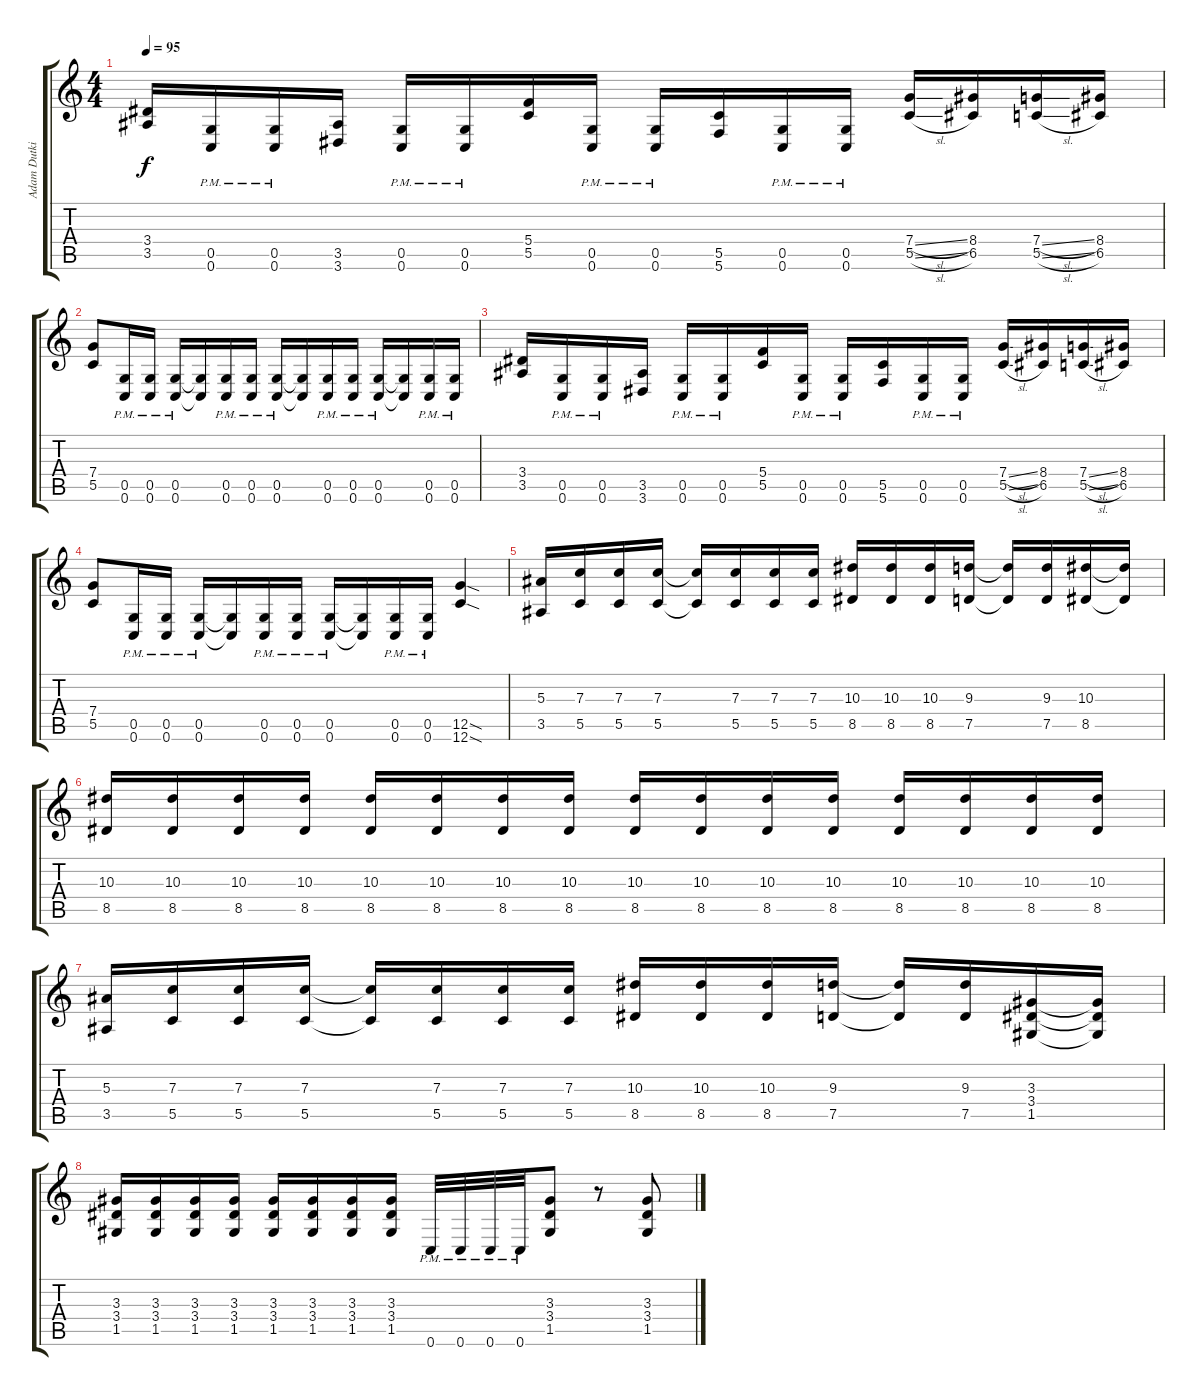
\track ("Adam Dutkiewicz" "Adam Dutki") {instrument overdrivenguitar}
\staff {score tabs}
\tuning (D4 A3 F3 C3 G2 C2) {hide}
\ts (4 4)
\tempo 95
\clef g2
\ks c
(3.4 3.5).16{dy f} (0.5{pm} 0.6{pm}).16 (0.5{pm} 0.6{pm}).16 (3.5 3.6).16 (0.5{pm} 0.6{pm}).16 (0.5{pm} 0.6{pm}).16 (5.4 5.5).16 (0.5{pm} 0.6{pm}).16 (0.5{pm} 0.6{pm}).16 (5.5 5.6).16 (0.5{pm} 0.6{pm}).16 (0.5{pm} 0.6{pm}).16 (7.4{sl} 5.5{sl}).16 (8.4 6.5).16 (7.4{sl} 5.5{sl}).16 (8.4 6.5).16 |
(7.4 5.5).8 (0.5{pm} 0.6{pm}).16 (0.5{pm} 0.6{pm}).16 (0.5{pm} 0.6{pm}).16 (0.5{t} 0.6{t}).16 (0.5{pm} 0.6{pm}).16 (0.5{pm} 0.6{pm}).16 (0.5{pm} 0.6{pm}).16 (0.5{t} 0.6{t}).16 (0.5{pm} 0.6{pm}).16 (0.5{pm} 0.6{pm}).16 (0.5{pm} 0.6{pm}).16 (0.5{t} 0.6{t}).16 (0.5{pm} 0.6{pm}).16 (0.5{pm} 0.6{pm}).16 |
(3.4 3.5).16 (0.5{pm} 0.6{pm}).16 (0.5{pm} 0.6{pm}).16 (3.5 3.6).16 (0.5{pm} 0.6{pm}).16 (0.5{pm} 0.6{pm}).16 (5.4 5.5).16 (0.5{pm} 0.6{pm}).16 (0.5{pm} 0.6{pm}).16 (5.5 5.6).16 (0.5{pm} 0.6{pm}).16 (0.5{pm} 0.6{pm}).16 (7.4{sl} 5.5{sl}).16 (8.4 6.5).16 (7.4{sl} 5.5{sl}).16 (8.4 6.5).16 |
(7.4 5.5).8 (0.5{pm} 0.6{pm}).16 (0.5{pm} 0.6{pm}).16 (0.5{pm} 0.6{pm}).16 (0.5{t} 0.6{t}).16 (0.5{pm} 0.6{pm}).16 (0.5{pm} 0.6{pm}).16 (0.5{pm} 0.6{pm}).16 (0.5{t} 0.6{t}).16 (0.5{pm} 0.6{pm}).16 (0.5{pm} 0.6{pm}).16 (12.5{sod} 12.6{sod}).4 |
(5.3 3.5).16 (7.3 5.5).16 (7.3 5.5).16 (7.3 5.5).16 (7.3{t} 5.5{t}).16 (7.3 5.5).16 (7.3 5.5).16 (7.3 5.5).16 (10.3 8.5).16 (10.3 8.5).16 (10.3 8.5).16 (9.3 7.5).16 (9.3{t} 7.5{t}).16 (9.3 7.5).16 (10.3 8.5).16 (10.3{t} 8.5{t}).16 |
(10.3 8.5).16 (10.3 8.5).16 (10.3 8.5).16 (10.3 8.5).16 (10.3 8.5).16 (10.3 8.5).16 (10.3 8.5).16 (10.3 8.5).16 (10.3 8.5).16 (10.3 8.5).16 (10.3 8.5).16 (10.3 8.5).16 (10.3 8.5).16 (10.3 8.5).16 (10.3 8.5).16 (10.3 8.5).16 |
(5.3 3.5).16 (7.3 5.5).16 (7.3 5.5).16 (7.3 5.5).16 (7.3{t} 5.5{t}).16 (7.3 5.5).16 (7.3 5.5).16 (7.3 5.5).16 (10.3 8.5).16 (10.3 8.5).16 (10.3 8.5).16 (9.3 7.5).16 (9.3{t} 7.5{t}).16 (9.3 7.5).16 (3.3 3.4 1.5).16 (3.3{t} 3.4{t} 1.5{t}).16 |
(3.3 3.4 1.5).16 (3.3 3.4 1.5).16 (3.3 3.4 1.5).16 (3.3 3.4 1.5).16 (3.3 3.4 1.5).16 (3.3 3.4 1.5).16 (3.3 3.4 1.5).16 (3.3 3.4 1.5).16 0.6{pm}.32 0.6{pm}.32 0.6{pm}.32 0.6{pm}.32 (3.3 3.4 1.5).8 r.8 (3.3 3.4 1.5).8
